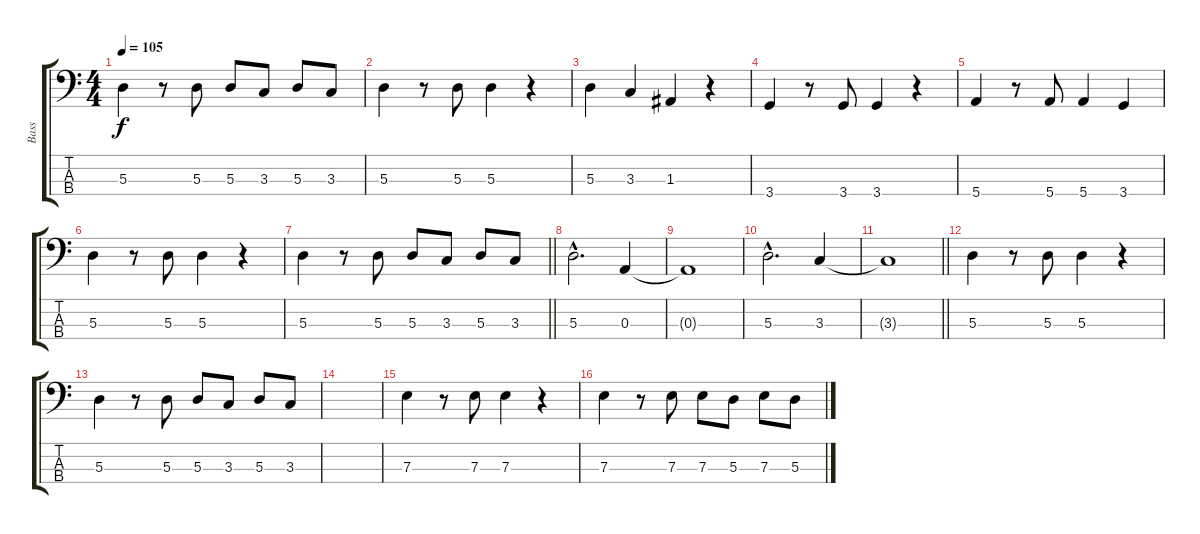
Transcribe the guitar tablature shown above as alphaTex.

\track ("Bass" "Bass") {instrument electricbassfinger}
\staff {score tabs}
\tuning (G2 D2 A1 E1) {hide}
\ts (4 4)
\tempo 105
\clef f4
\ks c
5.3.4{dy f} r.8 5.3.8 5.3.8 3.3.8 5.3.8 3.3.8 |
5.3.4 r.8 5.3.8 5.3.4 r.4 |
5.3.4 3.3.4 1.3.4 r.4 |
3.4.4 r.8 3.4.8 3.4.4 r.4 |
5.4.4 r.8 5.4.8 5.4.4 3.4.4 |
5.3.4 r.8 5.3.8 5.3.4 r.4 |
\barLineRight lightlight
5.3.4 r.8 5.3.8 5.3.8 3.3.8 5.3.8 3.3.8 |
5.3{hac}.2{d} 0.3.4 |
0.3{t}.1 |
5.3{hac}.2{d} 3.3.4 |
\barLineRight lightlight
3.3{t}.1 |
5.3.4 r.8 5.3.8 5.3.4 r.4 |
5.3.4 r.8 5.3.8 5.3.8 3.3.8 5.3.8 3.3.8 |
|
7.3.4 r.8 7.3.8 7.3.4 r.4 |
7.3.4 r.8 7.3.8 7.3.8 5.3.8 7.3.8 5.3.8
